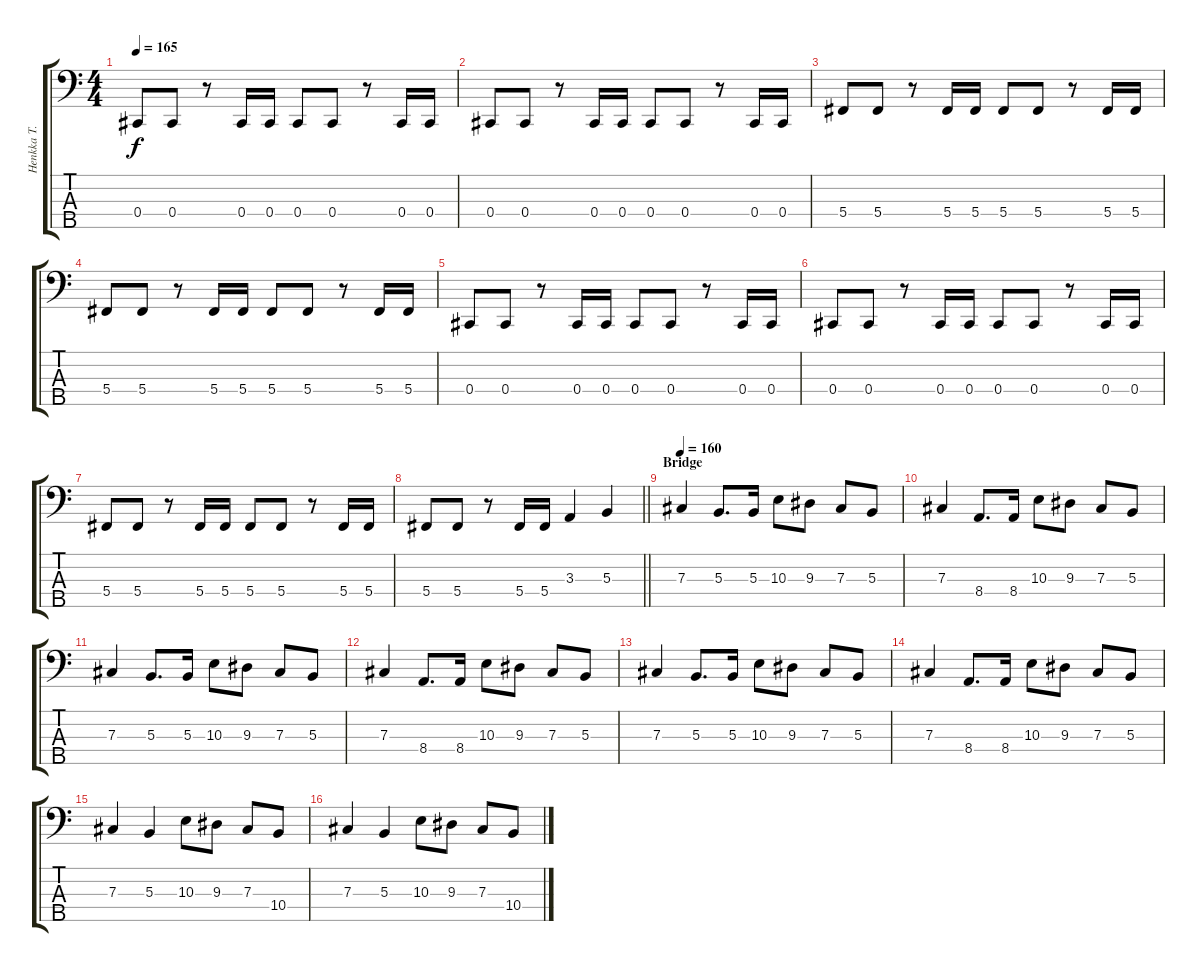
\track ("Henkka T. Blacksmith" "Henkka T. ") {instrument electricbasspick}
\staff {score tabs}
\tuning (E2 B1 Gb1 Db1 Ab0) {hide}
\ts (4 4)
\tempo 165
\clef f4
\ks c
0.4.8{dy f} 0.4.8 r.8 0.4.16 0.4.16 0.4.8 0.4.8 r.8 0.4.16 0.4.16 |
0.4.8 0.4.8 r.8 0.4.16 0.4.16 0.4.8 0.4.8 r.8 0.4.16 0.4.16 |
5.4.8 5.4.8 r.8 5.4.16 5.4.16 5.4.8 5.4.8 r.8 5.4.16 5.4.16 |
5.4.8 5.4.8 r.8 5.4.16 5.4.16 5.4.8 5.4.8 r.8 5.4.16 5.4.16 |
0.4.8 0.4.8 r.8 0.4.16 0.4.16 0.4.8 0.4.8 r.8 0.4.16 0.4.16 |
0.4.8 0.4.8 r.8 0.4.16 0.4.16 0.4.8 0.4.8 r.8 0.4.16 0.4.16 |
5.4.8 5.4.8 r.8 5.4.16 5.4.16 5.4.8 5.4.8 r.8 5.4.16 5.4.16 |
\barLineRight lightlight
5.4.8 5.4.8 r.8 5.4.16 5.4.16 3.3.4 5.3.4 |
\section ("" "Bridge")
\tempo 160
7.3.4 5.3.8{d} 5.3.16 10.3.8 9.3.8 7.3.8 5.3.8 |
7.3.4 8.4.8{d} 8.4.16 10.3.8 9.3.8 7.3.8 5.3.8 |
7.3.4 5.3.8{d} 5.3.16 10.3.8 9.3.8 7.3.8 5.3.8 |
7.3.4 8.4.8{d} 8.4.16 10.3.8 9.3.8 7.3.8 5.3.8 |
7.3.4 5.3.8{d} 5.3.16 10.3.8 9.3.8 7.3.8 5.3.8 |
7.3.4 8.4.8{d} 8.4.16 10.3.8 9.3.8 7.3.8 5.3.8 |
7.3.4 5.3.4 10.3.8 9.3.8 7.3.8 10.4.8 |
7.3.4 5.3.4 10.3.8 9.3.8 7.3.8 10.4.8
